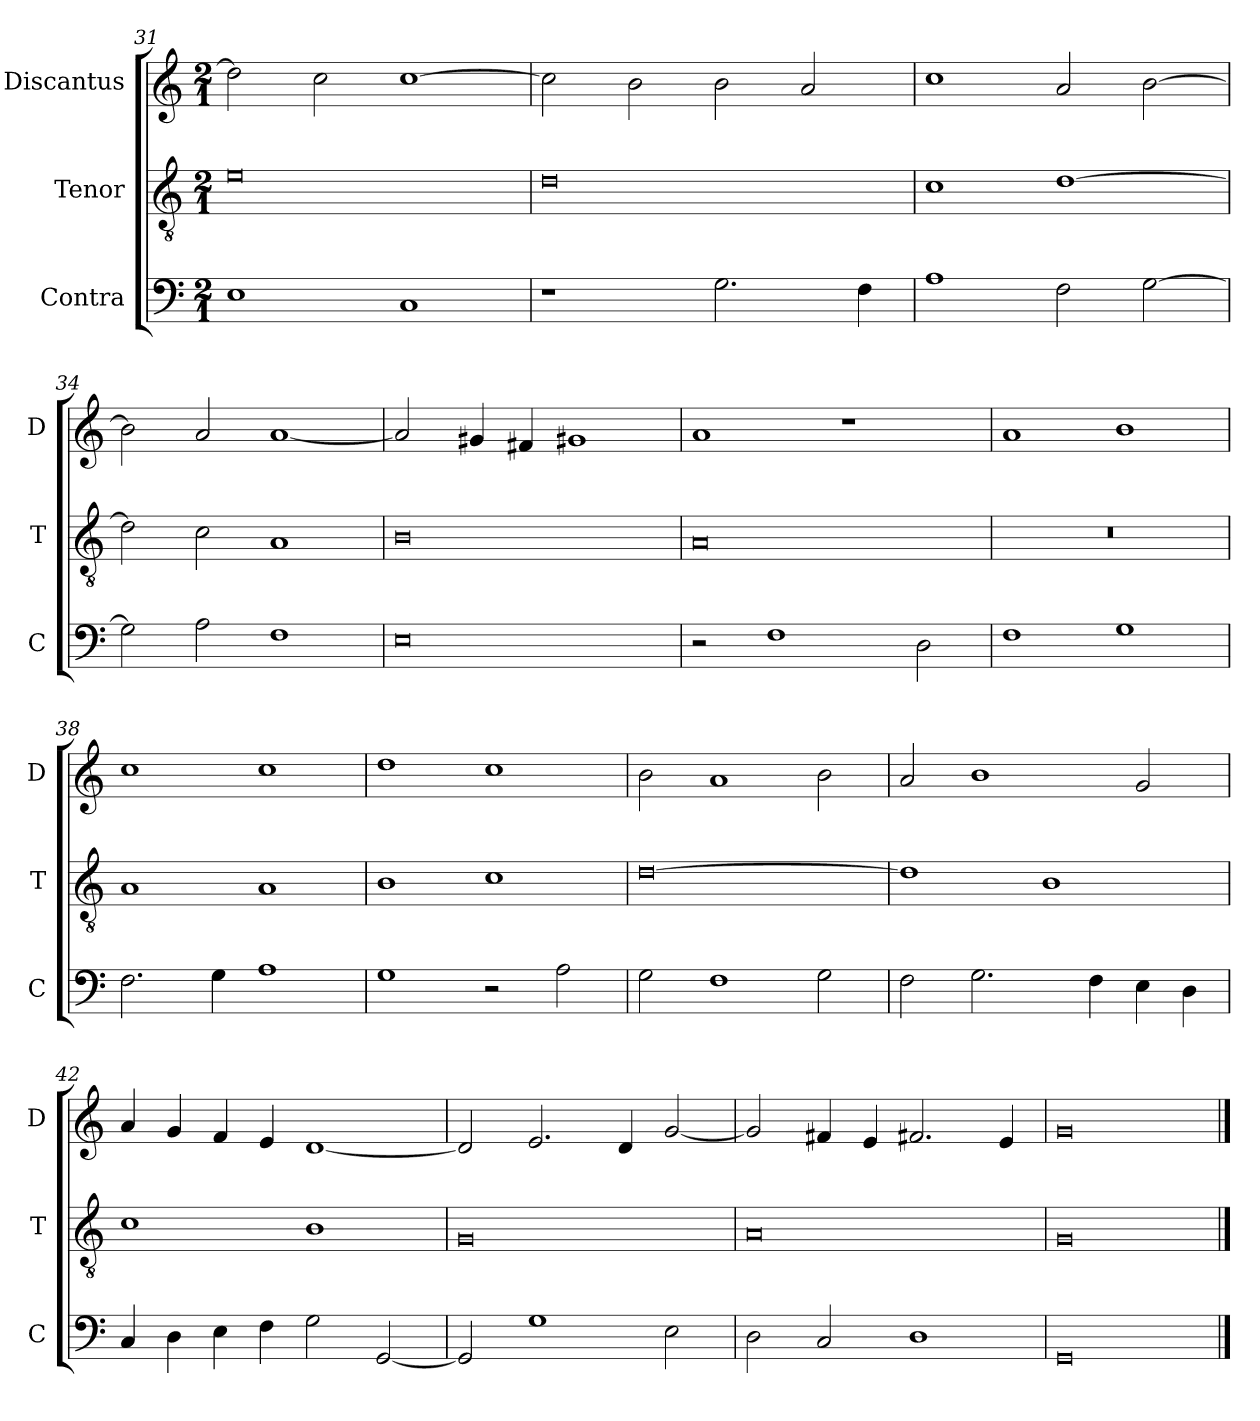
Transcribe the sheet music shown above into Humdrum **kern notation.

**kern	**kern	**kern
*part3	*part2	*part1
*staff3	*staff2	*staff1
*I"Contra	*I"Tenor	*I"Discantus
*I'C	*I'T	*I'D
*clefF4	*clefGv2	*clefG2
*k[]	*k[]	*k[]
*M2/1	*M2/1	*M2/1
=31	=31	=31
1E	0e	2dd\]
.	.	2cc\
1C	.	[1cc
=32	=32	=32
1r	0d	2cc\]
.	.	2b\
2.G\	.	2b\
.	.	2a/
4F\	.	.
=33	=33	=33
1A	1c	1cc
2F\	[1d	2a/
[2G\	.	[2b\
=34	=34	=34
2G\]	2d\]	2b\]
2A\	2c\	2a/
1F	1A	[1a
=35	=35	=35
0E	0B	2a/]
.	.	4g#X/
.	.	4f#X/
.	.	1g#X
=36	=36	=36
2r	0A	1a
1F	.	.
.	.	1r
2D\	.	.
=37	=37	=37
1F	0r	1a
1G	.	1b
=38	=38	=38
2.F\	1A	1cc
4G\	.	.
1A	1A	1cc
=39	=39	=39
1G	1B	1dd
2r	1c	1cc
2A\	.	.
=40	=40	=40
2G\	[0d	2b\
1F	.	1a
2G\	.	2b\
=41	=41	=41
2F\	1d]	2a/
2.G\	.	1b
.	1B	.
4F\	.	.
4E\	.	2g/
4D\	.	.
=42	=42	=42
4C/	1c	4a/
4D\	.	4g/
4E\	.	4f/
4F\	.	4e/
2G\	1B	[1d
[2GG/	.	.
=43	=43	=43
2GG/]	0G	2d/]
1G	.	2.e/
.	.	4d/
2E\	.	[2g/
=44	=44	=44
2D\	0A	2g/]
2C/	.	4f#X/
.	.	4e/
1D	.	2.f#X/
.	.	4e/
=45	=45	=45
0GG	0G	0g
==	==	==
*-	*-	*-
